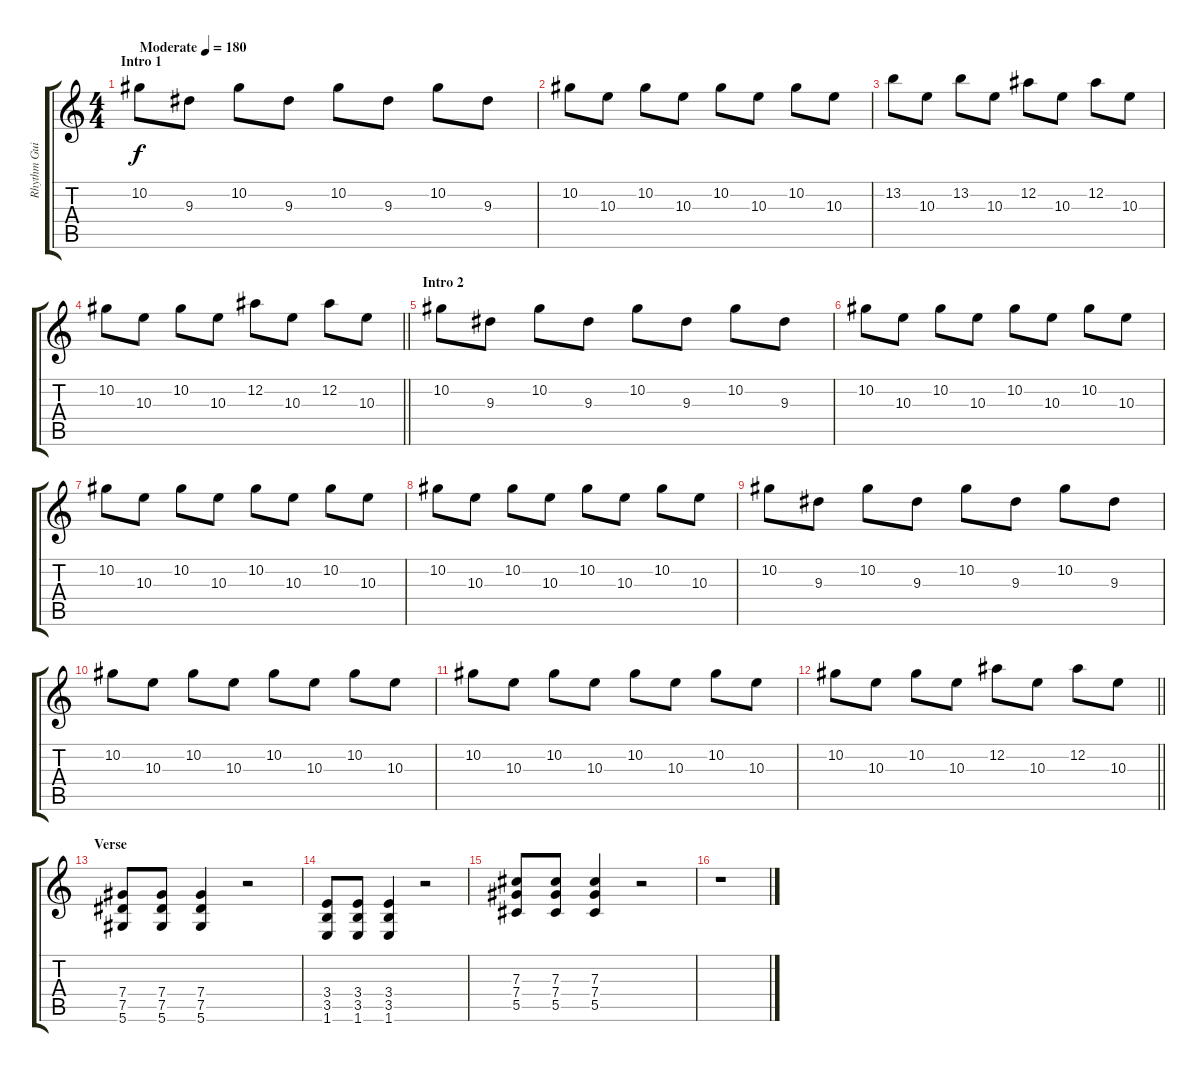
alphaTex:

\track ("Rhythm Guitar" "Rhythm Gui") {instrument distortionguitar}
\staff {score tabs}
\tuning (Eb4 Bb3 Gb3 Db3 Ab2 Eb2) {hide}
\ts (4 4)
\section ("" "Intro 1")
\tempo (180 "Moderate")
\clef g2
\ks c
10.2.8{dy f instrument distortionguitar} 9.3.8 10.2.8 9.3.8 10.2.8 9.3.8 10.2.8 9.3.8 |
10.2.8 10.3.8 10.2.8 10.3.8 10.2.8 10.3.8 10.2.8 10.3.8 |
13.2.8 10.3.8 13.2.8 10.3.8 12.2.8 10.3.8 12.2.8 10.3.8 |
\barLineRight lightlight
10.2.8 10.3.8 10.2.8 10.3.8 12.2.8 10.3.8 12.2.8 10.3.8 |
\section ("" "Intro 2")
10.2.8 9.3.8 10.2.8 9.3.8 10.2.8 9.3.8 10.2.8 9.3.8 |
10.2.8 10.3.8 10.2.8 10.3.8 10.2.8 10.3.8 10.2.8 10.3.8 |
10.2.8 10.3.8 10.2.8 10.3.8 10.2.8 10.3.8 10.2.8 10.3.8 |
10.2.8 10.3.8 10.2.8 10.3.8 10.2.8 10.3.8 10.2.8 10.3.8 |
10.2.8 9.3.8 10.2.8 9.3.8 10.2.8 9.3.8 10.2.8 9.3.8 |
10.2.8 10.3.8 10.2.8 10.3.8 10.2.8 10.3.8 10.2.8 10.3.8 |
10.2.8 10.3.8 10.2.8 10.3.8 10.2.8 10.3.8 10.2.8 10.3.8 |
\barLineRight lightlight
10.2.8 10.3.8 10.2.8 10.3.8 12.2.8 10.3.8 12.2.8 10.3.8 |
\section ("" "Verse")
(7.4 7.5 5.6).8 (7.4 7.5 5.6).8 (7.4 7.5 5.6).4 r.2 |
(3.4 3.5 1.6).8 (3.4 3.5 1.6).8 (3.4 3.5 1.6).4 r.2 |
(7.3 7.4 5.5).8 (7.3 7.4 5.5).8 (7.3 7.4 5.5).4 r.2 |
r.1
